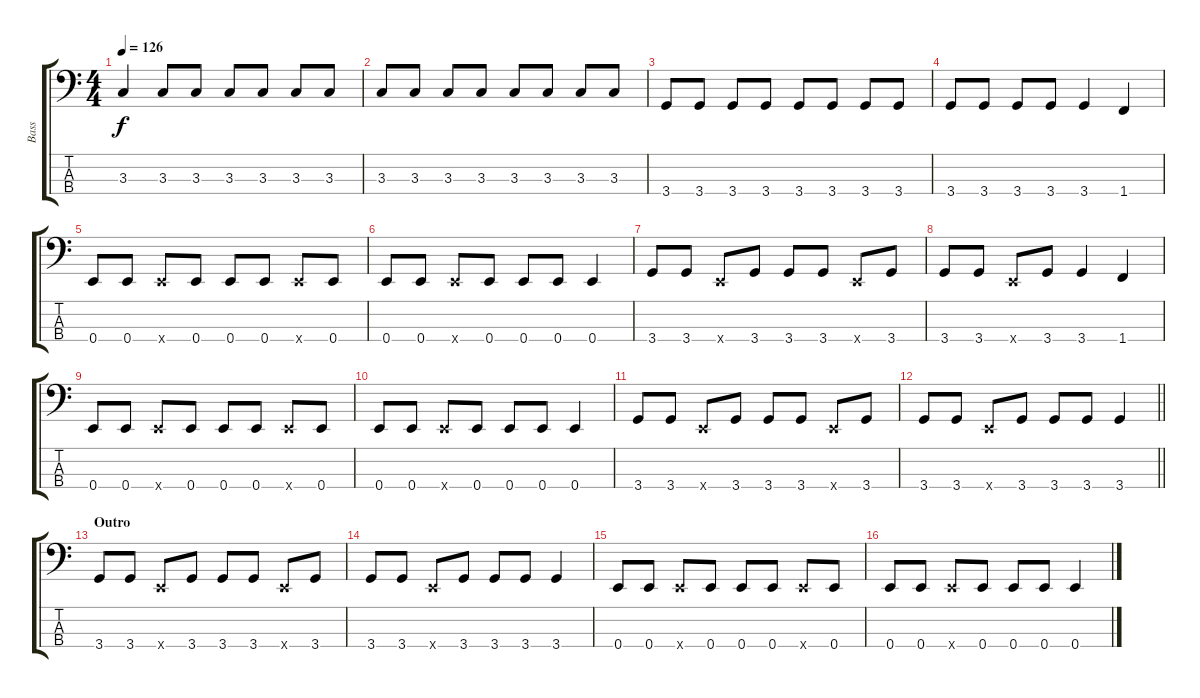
\track ("Bass" "Bass") {instrument electricbassfinger}
\staff {score tabs}
\tuning (G2 D2 A1 E1) {hide}
\ts (4 4)
\tempo 126
\clef f4
\ks c
3.3.4{dy f} 3.3.8 3.3.8 3.3.8 3.3.8 3.3.8 3.3.8 |
3.3.8 3.3.8 3.3.8 3.3.8 3.3.8 3.3.8 3.3.8 3.3.8 |
3.4.8 3.4.8 3.4.8 3.4.8 3.4.8 3.4.8 3.4.8 3.4.8 |
3.4.8 3.4.8 3.4.8 3.4.8 3.4.4 1.4.4 |
0.4.8 0.4.8 0.4{x}.8 0.4.8 0.4.8 0.4.8 0.4{x}.8 0.4.8 |
0.4.8 0.4.8 0.4{x}.8 0.4.8 0.4.8 0.4.8 0.4.4 |
3.4.8 3.4.8 0.4{x}.8 3.4.8 3.4.8 3.4.8 0.4{x}.8 3.4.8 |
3.4.8 3.4.8 0.4{x}.8 3.4.8 3.4.4 1.4.4 |
0.4.8 0.4.8 0.4{x}.8 0.4.8 0.4.8 0.4.8 0.4{x}.8 0.4.8 |
0.4.8 0.4.8 0.4{x}.8 0.4.8 0.4.8 0.4.8 0.4.4 |
3.4.8 3.4.8 0.4{x}.8 3.4.8 3.4.8 3.4.8 0.4{x}.8 3.4.8 |
\barLineRight lightlight
3.4.8 3.4.8 0.4{x}.8 3.4.8 3.4.8 3.4.8 3.4.4 |
\section ("" "Outro")
3.4.8 3.4.8 0.4{x}.8 3.4.8 3.4.8 3.4.8 0.4{x}.8 3.4.8 |
3.4.8 3.4.8 0.4{x}.8 3.4.8 3.4.8 3.4.8 3.4.4 |
0.4.8 0.4.8 0.4{x}.8 0.4.8 0.4.8 0.4.8 0.4{x}.8 0.4.8 |
0.4.8 0.4.8 0.4{x}.8 0.4.8 0.4.8 0.4.8 0.4.4
